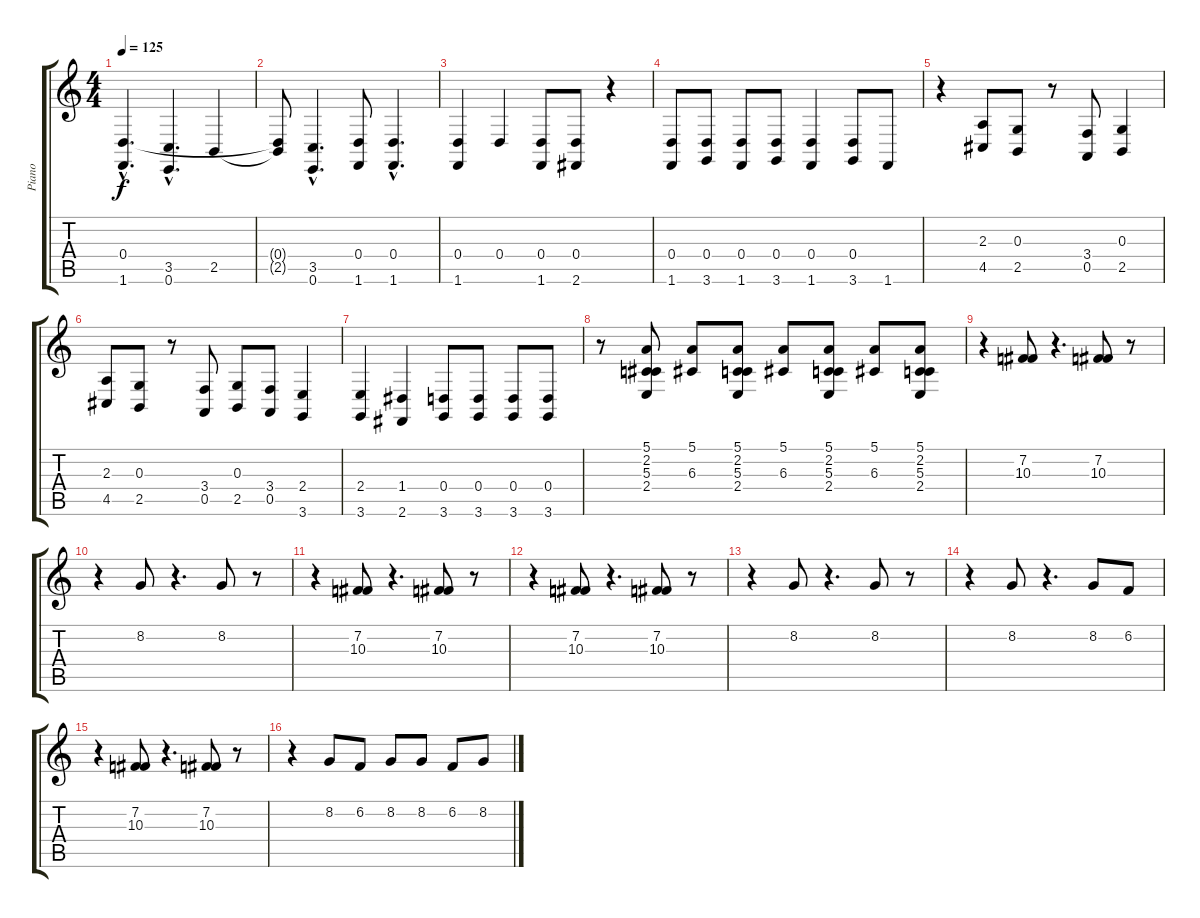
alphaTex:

\track ("Piano" "Piano") {instrument acousticgrandpiano}
\staff {score tabs}
\tuning (E4 B3 G3 D3 A2 E2) {hide}
\ts (4 4)
\tempo 125
\clef g2
\ks c
(0.4{hac} 1.6{hac}).4{d dy f} (3.5{hac} 0.6{hac}).4{d} 2.5.4 |
(0.4{t} 2.5{t}).8 (3.5{hac} 0.6{hac}).4{d} (0.4 1.6).8 (0.4{hac} 1.6{hac}).4{d} |
(0.4 1.6).4 0.4.4 (0.4 1.6).8 (0.4 2.6).8 r.4 |
(0.4 1.6).8 (0.4 3.6).8 (0.4 1.6).8 (0.4 3.6).8 (0.4 1.6).4 (0.4 3.6).8 1.6.8 |
r.4 (2.3 4.5).8 (0.3 2.5).8 r.8 (3.4 0.5).8 (0.3 2.5).4 |
(2.3 4.5).8 (0.3 2.5).8 r.8 (3.4 0.5).8 (0.3 2.5).8 (3.4 0.5).8 (2.4 3.6).4 |
(2.4 3.6).4 (1.4 2.6).4 (0.4 3.6).8 (0.4 3.6).8 (0.4 3.6).8 (0.4 3.6).8 |
r.8 (5.1 2.2 5.3 2.4).8{volume 9} (5.1 6.3).8 (5.1 2.2 5.3 2.4).8 (5.1 6.3).8 (5.1 2.2 5.3 2.4).8 (5.1 6.3).8 (5.1 2.2 5.3 2.4).8 |
r.4 (7.2 10.3).8 r.4{d} (7.2 10.3).8 r.8 |
r.4 8.2.8 r.4{d} 8.2.8 r.8 |
r.4 (7.2 10.3).8 r.4{d} (7.2 10.3).8 r.8 |
r.4 (7.2 10.3).8 r.4{d} (7.2 10.3).8 r.8 |
r.4 8.2.8 r.4{d} 8.2.8 r.8 |
r.4 8.2.8 r.4{d} 8.2.8 6.2.8 |
r.4 (7.2 10.3).8 r.4{d} (7.2 10.3).8 r.8 |
r.4 8.2.8 6.2.8 8.2.8 8.2.8 6.2.8 8.2.8
